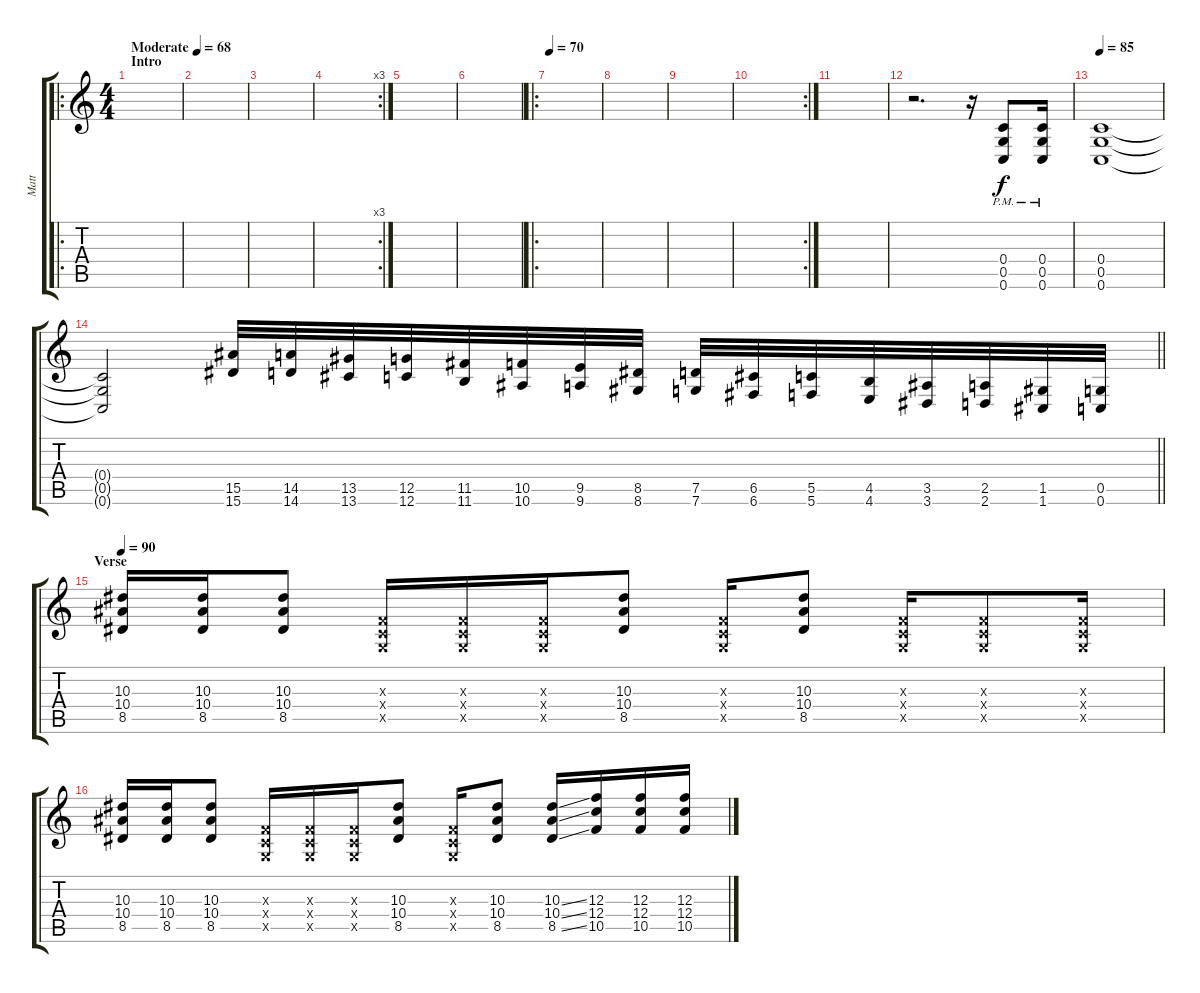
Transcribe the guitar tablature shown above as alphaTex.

\track ("Matt" "Matt") {instrument distortionguitar}
\staff {score tabs}
\tuning (D4 A3 F3 C3 G2 C2) {hide}
\ro
\ts (4 4)
\section ("" "Intro")
\tempo (68 "Moderate")
\clef g2
\ks c
|
|
|
\rc 3
|
|
|
\ro
\tempo 70
|
|
|
\rc 2
|
|
r.2{d} r.16 (0.4{pm} 0.5{pm} 0.6{pm}).8{volume 16} (0.4{pm} 0.5{pm} 0.6{pm}).16 |
\tempo 85
(0.4 0.5 0.6).1 |
\barLineRight lightlight
(0.4{t} 0.5{t} 0.6{t}).2 (15.5 15.6).32{instrument guitarfretnoise} (14.5 14.6).32 (13.5 13.6).32 (12.5 12.6).32 (11.5 11.6).32 (10.5 10.6).32 (9.5 9.6).32 (8.5 8.6).32 (7.5 7.6).32 (6.5 6.6).32 (5.5 5.6).32 (4.5 4.6).32 (3.5 3.6).32 (2.5 2.6).32 (1.5 1.6).32 (0.5 0.6).32 |
\section ("" "Verse ")
\tempo 90
(10.3 10.4 8.5).16{instrument distortionguitar} (10.3 10.4 8.5).16 (10.3 10.4 8.5).8 (0.3{x} 0.4{x} 0.5{x}).16 (0.3{x} 0.4{x} 0.5{x}).16 (0.3{x} 0.4{x} 0.5{x}).16 (10.3 10.4 8.5).8 (0.3{x} 0.4{x} 0.5{x}).16 (10.3 10.4 8.5).8 (0.3{x} 0.4{x} 0.5{x}).16 (0.3{x} 0.4{x} 0.5{x}).8 (0.3{x} 0.4{x} 0.5{x}).16 |
(10.3 10.4 8.5).16{instrument distortionguitar} (10.3 10.4 8.5).16 (10.3 10.4 8.5).8 (0.3{x} 0.4{x} 0.5{x}).16 (0.3{x} 0.4{x} 0.5{x}).16 (0.3{x} 0.4{x} 0.5{x}).16 (10.3 10.4 8.5).8 (0.3{x} 0.4{x} 0.5{x}).16 (10.3 10.4 8.5).8 (10.3{ss} 10.4{ss} 8.5{ss}).16 (12.3 12.4 10.5).16 (12.3 12.4 10.5).16 (12.3 12.4 10.5).16
